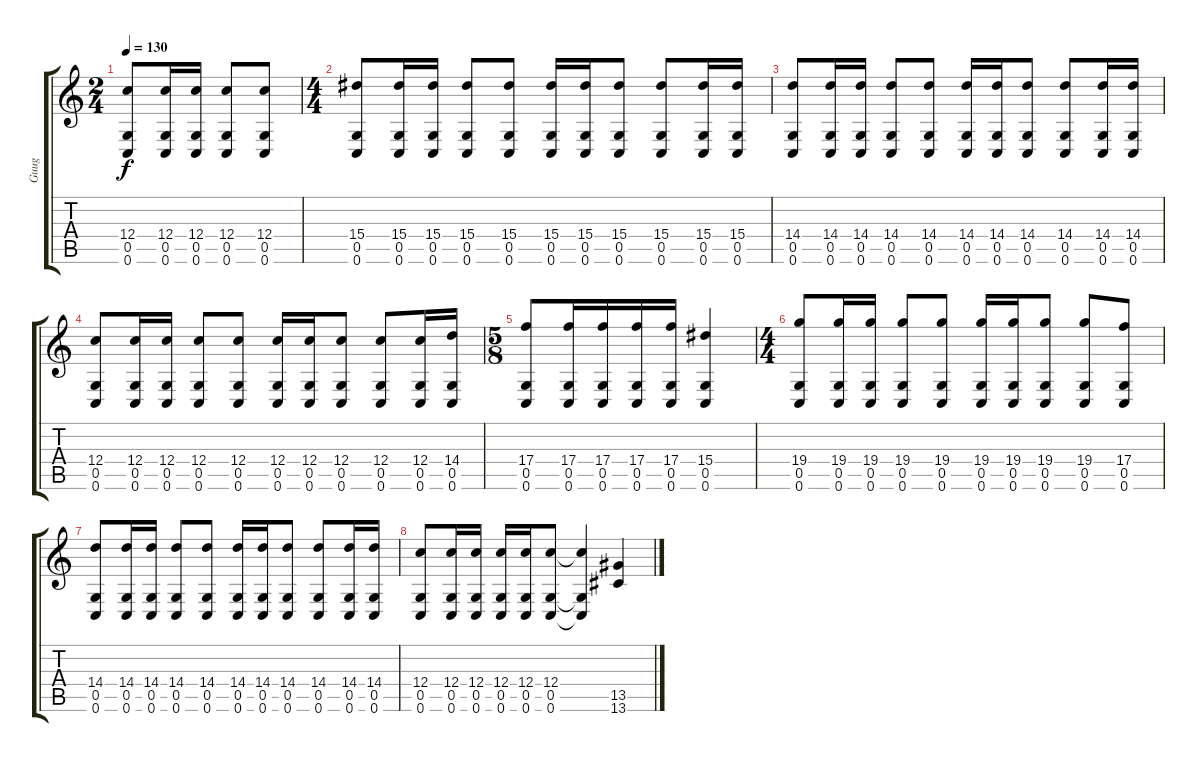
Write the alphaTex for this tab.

\track ("Guug" "Guug") {instrument distortionguitar}
\staff {score tabs}
\tuning (D4 A3 F3 C3 G2 C2) {hide}
\ts (2 4)
\tempo 130
\clef g2
\ks c
(12.4 0.5 0.6).8{dy f} (12.4 0.5 0.6).16 (12.4 0.5 0.6).16 (12.4 0.5 0.6).8 (12.4 0.5 0.6).8 |
\ts (4 4)
(15.4 0.5 0.6).8 (15.4 0.5 0.6).16 (15.4 0.5 0.6).16 (15.4 0.5 0.6).8 (15.4 0.5 0.6).8 (15.4 0.5 0.6).16 (15.4 0.5 0.6).16 (15.4 0.5 0.6).8 (15.4 0.5 0.6).8 (15.4 0.5 0.6).16 (15.4 0.5 0.6).16 |
(14.4 0.5 0.6).8 (14.4 0.5 0.6).16 (14.4 0.5 0.6).16 (14.4 0.5 0.6).8 (14.4 0.5 0.6).8 (14.4 0.5 0.6).16 (14.4 0.5 0.6).16 (14.4 0.5 0.6).8 (14.4 0.5 0.6).8 (14.4 0.5 0.6).16 (14.4 0.5 0.6).16 |
(12.4 0.5 0.6).8 (12.4 0.5 0.6).16 (12.4 0.5 0.6).16 (12.4 0.5 0.6).8 (12.4 0.5 0.6).8 (12.4 0.5 0.6).16 (12.4 0.5 0.6).16 (12.4 0.5 0.6).8 (12.4 0.5 0.6).8 (12.4 0.5 0.6).16 (14.4 0.5 0.6).16 |
\ts (5 8)
(17.4 0.5 0.6).8 (17.4 0.5 0.6).16 (17.4 0.5 0.6).16 (17.4 0.5 0.6).16 (17.4 0.5 0.6).16 (15.4 0.5 0.6).4 |
\ts (4 4)
(19.4 0.5 0.6).8 (19.4 0.5 0.6).16 (19.4 0.5 0.6).16 (19.4 0.5 0.6).8 (19.4 0.5 0.6).8 (19.4 0.5 0.6).16 (19.4 0.5 0.6).16 (19.4 0.5 0.6).8 (19.4 0.5 0.6).8 (17.4 0.5 0.6).8 |
(14.4 0.5 0.6).8 (14.4 0.5 0.6).16 (14.4 0.5 0.6).16 (14.4 0.5 0.6).8 (14.4 0.5 0.6).8 (14.4 0.5 0.6).16 (14.4 0.5 0.6).16 (14.4 0.5 0.6).8 (14.4 0.5 0.6).8 (14.4 0.5 0.6).16 (14.4 0.5 0.6).16 |
(12.4 0.5 0.6).8 (12.4 0.5 0.6).16 (12.4 0.5 0.6).16 (12.4 0.5 0.6).16 (12.4 0.5 0.6).16 (12.4 0.5 0.6).8 (12.4{t} 0.5{t} 0.6{t}).4 (13.5{ss} 13.6{ss}).4
